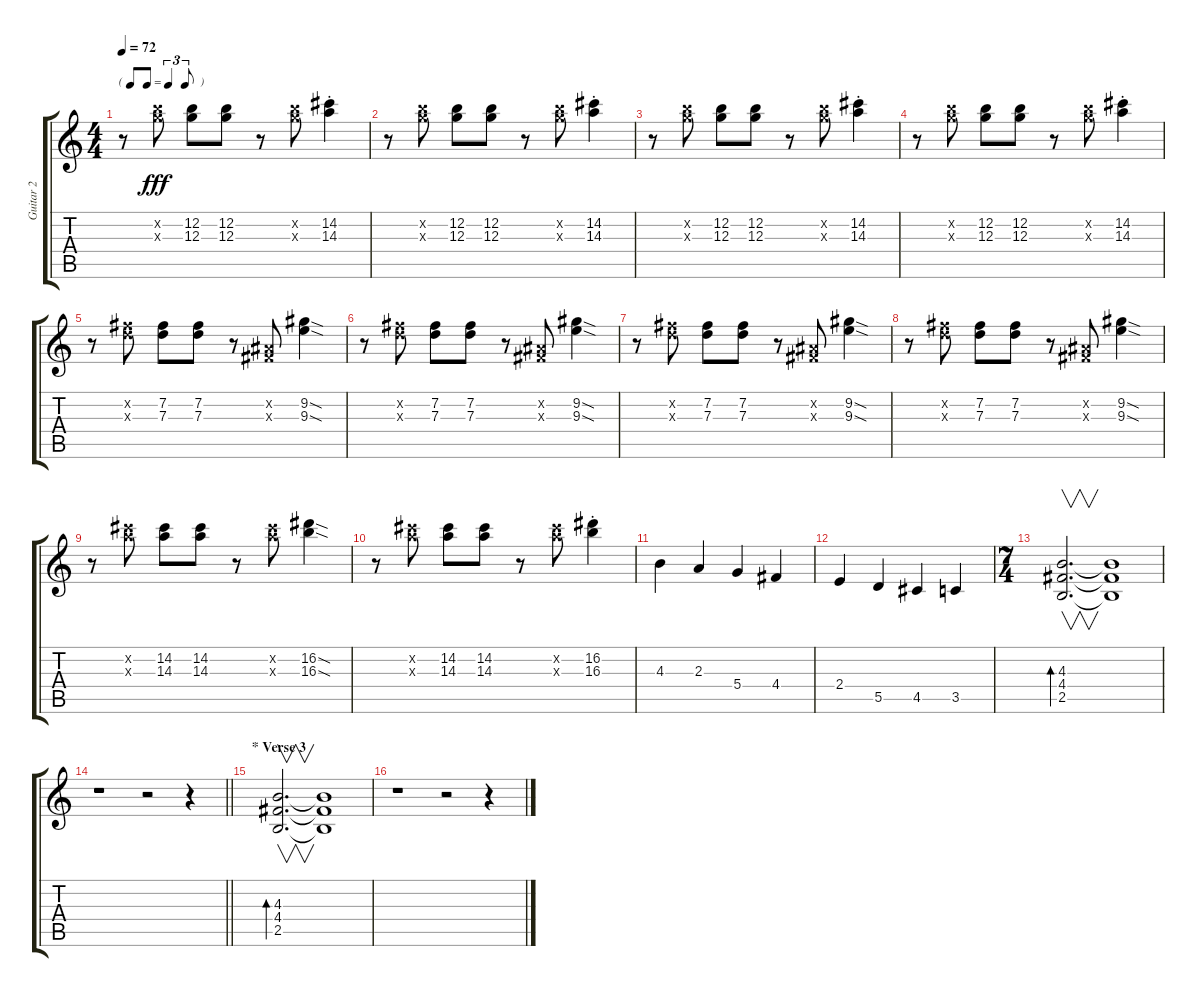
\track ("Guitar 2" "Guitar 2") {instrument electricguitarjazz}
\staff {score tabs}
\tuning (E4 B3 G3 D3 A2 E2) {hide}
\ts (4 4)
\tf triplet8th
\tempo 72
\clef g2
\ks c
r.8{dy fff} (12.2{x} 12.3{x}).8 (12.2 12.3).8 (12.2 12.3).8 r.8 (12.2{x} 12.3{x}).8 (14.2{st} 14.3{st}).4 |
r.8 (12.2{x} 12.3{x}).8 (12.2 12.3).8 (12.2 12.3).8 r.8 (12.2{x} 12.3{x}).8 (14.2{st} 14.3{st}).4 |
r.8 (12.2{x} 12.3{x}).8 (12.2 12.3).8 (12.2 12.3).8 r.8 (12.2{x} 12.3{x}).8 (14.2{st} 14.3{st}).4 |
r.8 (12.2{x} 12.3{x}).8 (12.2 12.3).8 (12.2 12.3).8 r.8 (12.2{x} 12.3{x}).8 (14.2{st} 14.3{st}).4 |
r.8 (7.2{x} 7.3{x}).8 (7.2 7.3).8 (7.2 7.3).8 r.8 (-1.2{x} -1.3{x}).8 (9.2{sod} 9.3{sod}).4 |
r.8 (7.2{x} 7.3{x}).8 (7.2 7.3).8 (7.2 7.3).8 r.8 (-1.2{x} -1.3{x}).8 (9.2{sod} 9.3{sod}).4 |
r.8 (7.2{x} 7.3{x}).8 (7.2 7.3).8 (7.2 7.3).8 r.8 (-1.2{x} -1.3{x}).8 (9.2{sod} 9.3{sod}).4 |
r.8 (7.2{x} 7.3{x}).8 (7.2 7.3).8 (7.2 7.3).8 r.8 (-1.2{x} -1.3{x}).8 (9.2{sod} 9.3{sod}).4 |
r.8 (14.2{x} 14.3{x}).8 (14.2 14.3).8 (14.2 14.3).8 r.8 (14.2{x} 14.3{x}).8 (16.2{sod} 16.3{sod}).4 |
r.8 (14.2{x} 14.3{x}).8 (14.2 14.3).8 (14.2 14.3).8 r.8 (14.2{x} 14.3{x}).8 (16.2{st} 16.3{st}).4 |
4.3.4 2.3.4 5.4.4 4.4.4 |
2.4.4 5.5.4 4.5.4 3.5.4 |
\ts (7 4)
(4.3 4.4 2.5).2{v d bd 60} (4.3{t} 4.4{t} 2.5{t}).1 |
\barLineRight lightlight
r.1 r.2 r.4 |
\section ("" "* Verse 3")
(4.3 4.4 2.5).2{v d bd 60} (4.3{t} 4.4{t} 2.5{t}).1 |
r.1 r.2 r.4
